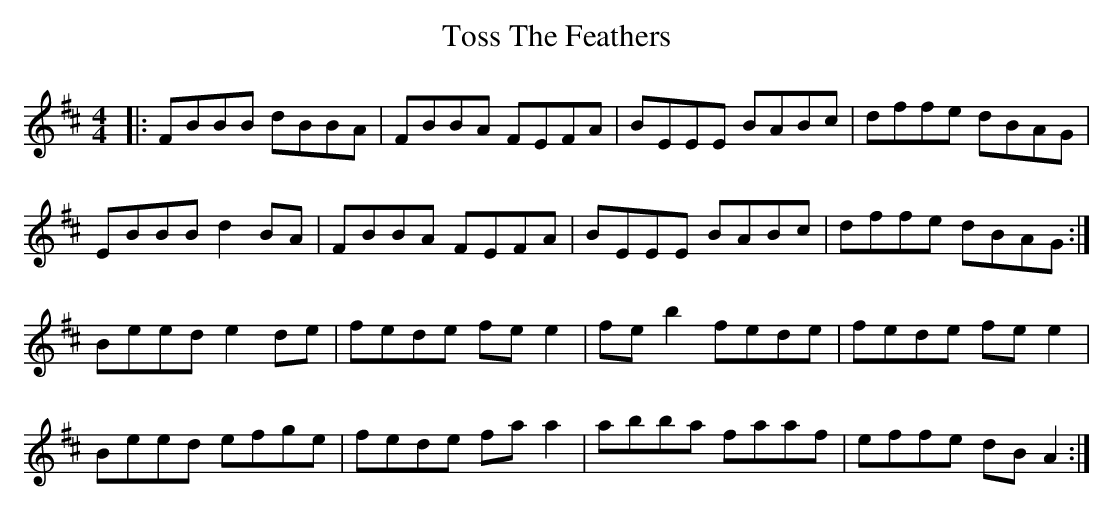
X:1
T: Toss The Feathers
M: 4/4
L: 1/8
K: Edor
|:FBBB dBBA|FBBA FEFA|BEEE BABc|dffe dBAG|
EBBB d2BA|FBBA FEFA|BEEE BABc|dffe dBAG:|
Beed e2de|fede fe e2|feb2 fede|fede fe e2|
Beed efge|fede fa a2|abba faaf|effe dBA2:|
